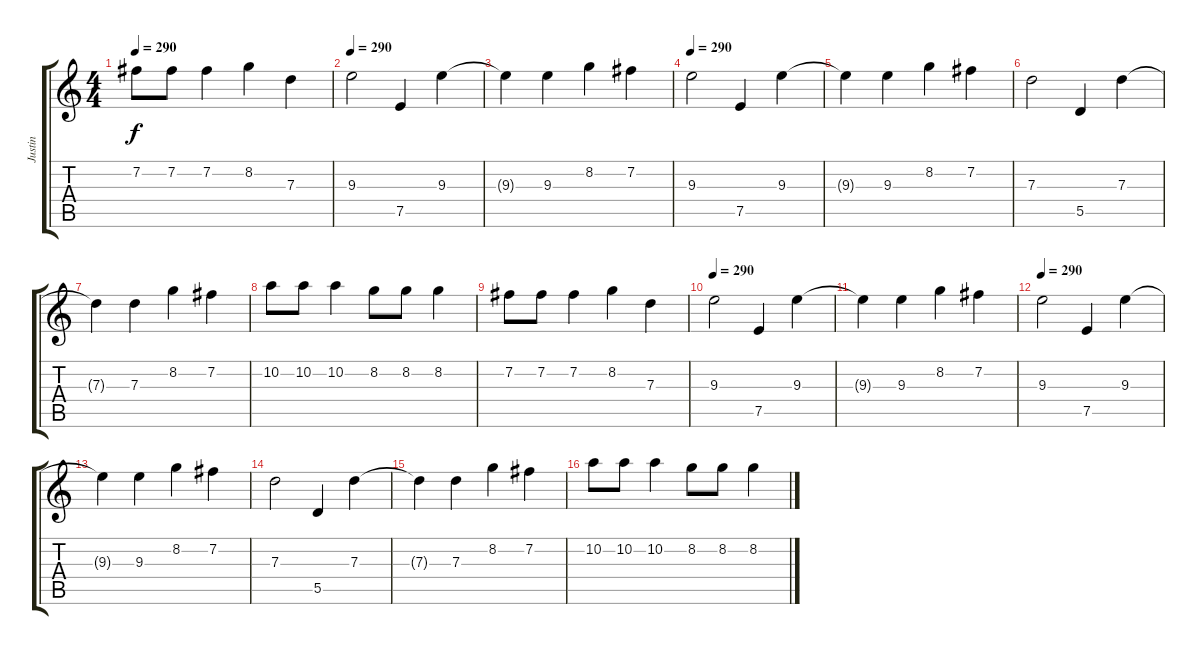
\track ("Justin" "Justin") {instrument distortionguitar}
\staff {score tabs}
\tuning (E4 B3 G3 D3 A2 E2) {hide}
\ts (4 4)
\tempo 290
\clef g2
\ks c
7.2.8{dy f} 7.2.8 7.2.4 8.2.4 7.3.4 |
\tempo 255
\tempo 290
9.3.2 7.5.4 9.3.4 |
9.3{t}.4 9.3.4 8.2.4 7.2.4 |
\tempo 255
\tempo 290
9.3.2 7.5.4 9.3.4 |
9.3{t}.4 9.3.4 8.2.4 7.2.4 |
7.3.2 5.5.4 7.3.4 |
7.3{t}.4 7.3.4 8.2.4 7.2.4 |
10.2.8 10.2.8 10.2.4 8.2.8 8.2.8 8.2.4 |
7.2.8 7.2.8 7.2.4 8.2.4 7.3.4 |
\tempo 255
\tempo 290
9.3.2 7.5.4 9.3.4 |
9.3{t}.4 9.3.4 8.2.4 7.2.4 |
\tempo 255
\tempo 290
9.3.2 7.5.4 9.3.4 |
9.3{t}.4 9.3.4 8.2.4 7.2.4 |
7.3.2 5.5.4 7.3.4 |
7.3{t}.4 7.3.4 8.2.4 7.2.4 |
10.2.8 10.2.8 10.2.4 8.2.8 8.2.8 8.2.4
